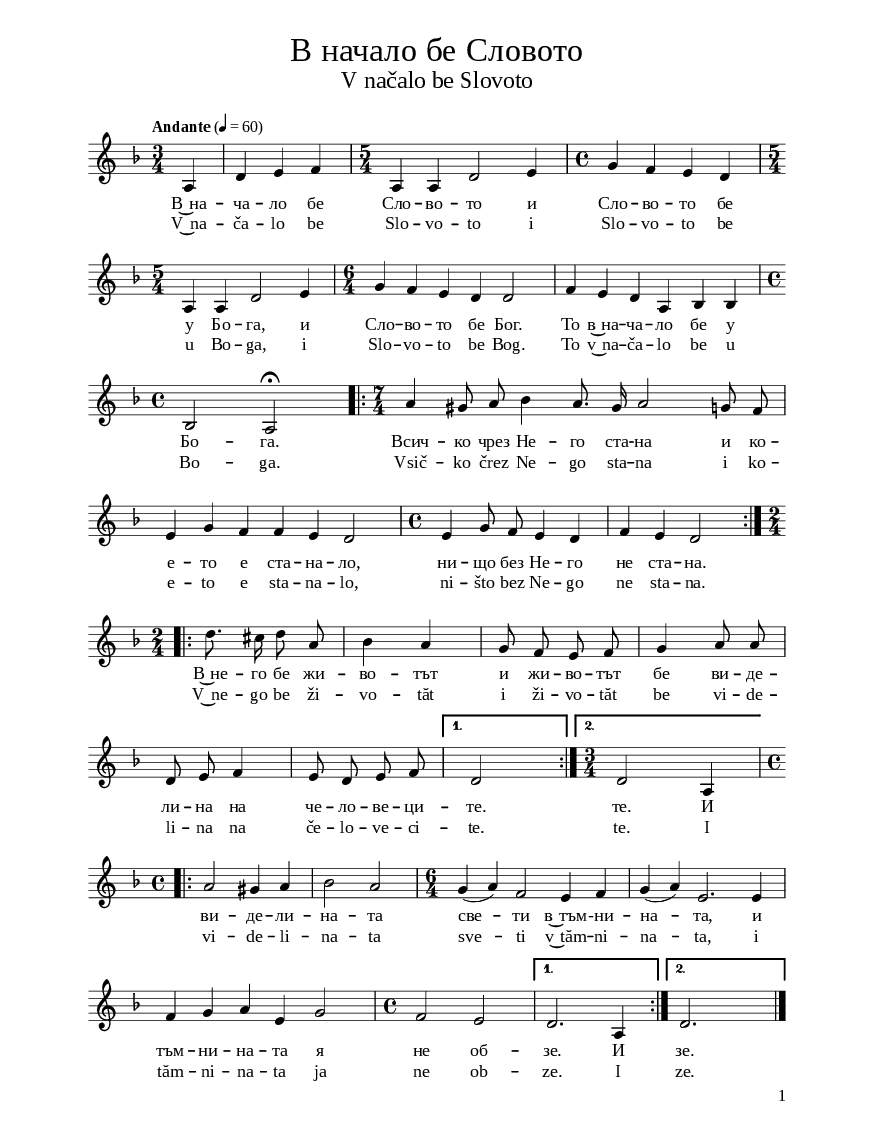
\version "2.24.2"

% include paper part and global functions
\include "include/globals.ily"

\bookpart {
  \label #'ref094
  \tocItem \markup "В начало бе Словото – V načalo be Slovoto"
  \include "include/bookpart-paper.ily"
  \score {
    \include "include/score-layout.ily"


    \new Voice \absolute  {
      \clef treble
      \key d \minor
      \time 3/4
      \tempoFunc "Andante" 4 "60"
      \partial 4
      \autoBeamOff

      a4 | d'4 e' f' | \time 5/4  a4 a d'2 e'4 | \time 4/4  g'4 f' e' d' | \time 5/4 \break
      a4 a d'2 e'4 |

      \time 6/4  g'4 f' e' d' d'2 |  f'4 e' d' a bes bes |  \break |

      \time 4/4  bes2 a \fermata \time 7/4  \repeat volta 2 {
        a'4 gis'8 a' bes'4 a'8. gis'16 a'2 g'8 f' \break |

        e'4 g' f' f' e' d'2 | \time 4/4  e'4 g'8 f' e'4 d' | f'4 e' d'2
      } \break

      \autoBeamOff \time 2/4  \repeat volta 2 {
        d''8. cis''16 d''8 a' | bes'4 a' g'8 f' e' f' | g'4 a'8 a' | \break

        d'8 e' f'4 | e'8 d' e' f'
      }  \alternative { { d'2 | } {  \time 3/4  d'2 a4 } } \break |

      \time 4/4  \repeat volta 2 {
        a'2 gis'4 a' | bes'2 a' | \time 6/4  g'4 ( a' ) f'2 e'4 f' | g'4 ( a' ) e'2. e'4 \break |

        f'4 g' a' e' g'2 | \time 4/4  f'2 e'
      } \alternative { { | d'2. a4 | } { d'2. s4} } \bar "|." |
    }

    \addlyrics {
      В~на -- ча --
      ло бе Сло -- во -- то и Сло -- во -- то бе у
      Бо -- га, и Сло -- во -- то бе Бог. То в~на --
      ча -- ло бе у Бо -- га. Всич -- ко чрез Не --
      го ста -- на и ко -- е -- то е ста -- на --
      ло, ни -- що без Не -- го не ста -- на. В~не --
      го бе жи -- во -- тът и жи -- во -- тът бе ви
      -- де -- ли -- на на че -- ло -- ве -- ци -- те.
      те. И ви -- де -- ли -- на -- та све -- ти в~тъм
      -- "-ни" -- на -- та, и тъм -- ни -- на -- та я не
      об -- зе. И зе.

    }

    \addlyrics {
      V~na -- ča --
      lo be Slo -- vo -- to i Slo -- vo -- to be u
      Bo -- ga, i Slo -- vo -- to be Bog. To v~na --
      ča -- lo be u Bo -- ga. Vsič -- ko črez Ne --
      go sta -- na i ko -- e -- to e sta -- na --
      lo, ni -- što bez Ne -- go ne sta -- na. V~ne --
      go be ži -- vo -- tăt i ži -- vo -- tăt be vi
      -- de -- li -- na na če -- lo -- ve -- ci -- te.
      te. I vi -- de -- li -- na -- ta sve -- ti v~tăm
      -- ni -- na -- ta, i tăm -- ni -- na -- ta ja ne
      ob -- ze. I ze.

    }


    \header {
      title = \titleFunc "В начало бе Словото" "V načalo be Slovoto"
    }

    \midi{}

  } % score



  % include foreign translation(s) of the song
  \version "2.18.2"

\markup \fill-line { \fontsize #deTitleFontSize "Im Anfang war das Wort" }
\markup \null
\markup \null
\markup \fontsize #deCoupletFontSize {
  \hspace #14.91
  \override #`(baseline-skip . ,deCoupletBaselineSkip)

  \column {

    \line { " " Im Anfang war das Wort,}

    \line { " "und das Wort war bei Gott,}

    \line { " " und das Wort war Gott.}

    \line { " "Dieses war im Anfang bei Gott.}
    \line { " " }

    \line { " "Alles wurde durch dasselbe,}

    \line { " "und ohne dasselbe wurde auch nicht eines,}

    \line { " "das geworden ist.}
    \line { " " }

    \line { " "In ihm war Leben, }

    \line { " "und das Leben war }

    \line { " "das Licht der Menschen.}
    \line { " " }

    \line { " "Und das Licht scheint}

    \line { " "in der Finsternis, }

    \line { " "und die Finsternis hat es nicht erfasst.}


  }


}


} % bookpart
